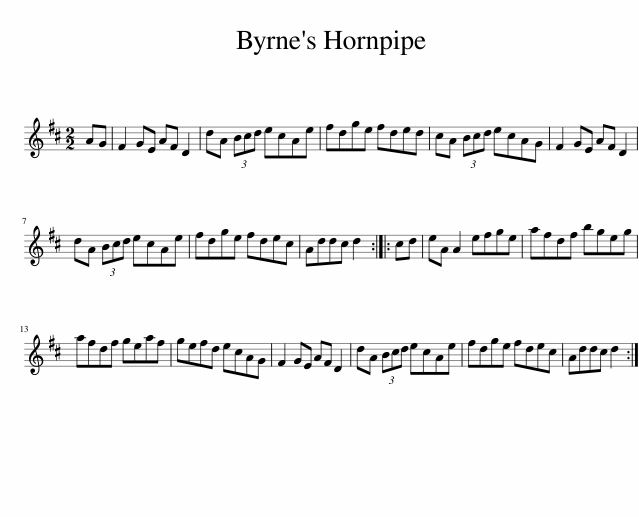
X:1
L:1/8
M:2/2
I:linebreak $
K:D
V:1 treble
V:1
 AG | F2 GE AF D2 | dA (3Bcd ecAe | fdge fded | cA (3Bcd ecAG | %5
 F2 GE AF D2 |$ dA (3Bcd ecAe | fdge fdec | Addc d2 :: cd | %10
 eA A2 efge | afdf bgeg |$ afdf geaf | gefd ecAG | F2 GE AF D2 | %15
 dA (3Bcd ecAe | fdge fdec | Addc d2 :| %18
